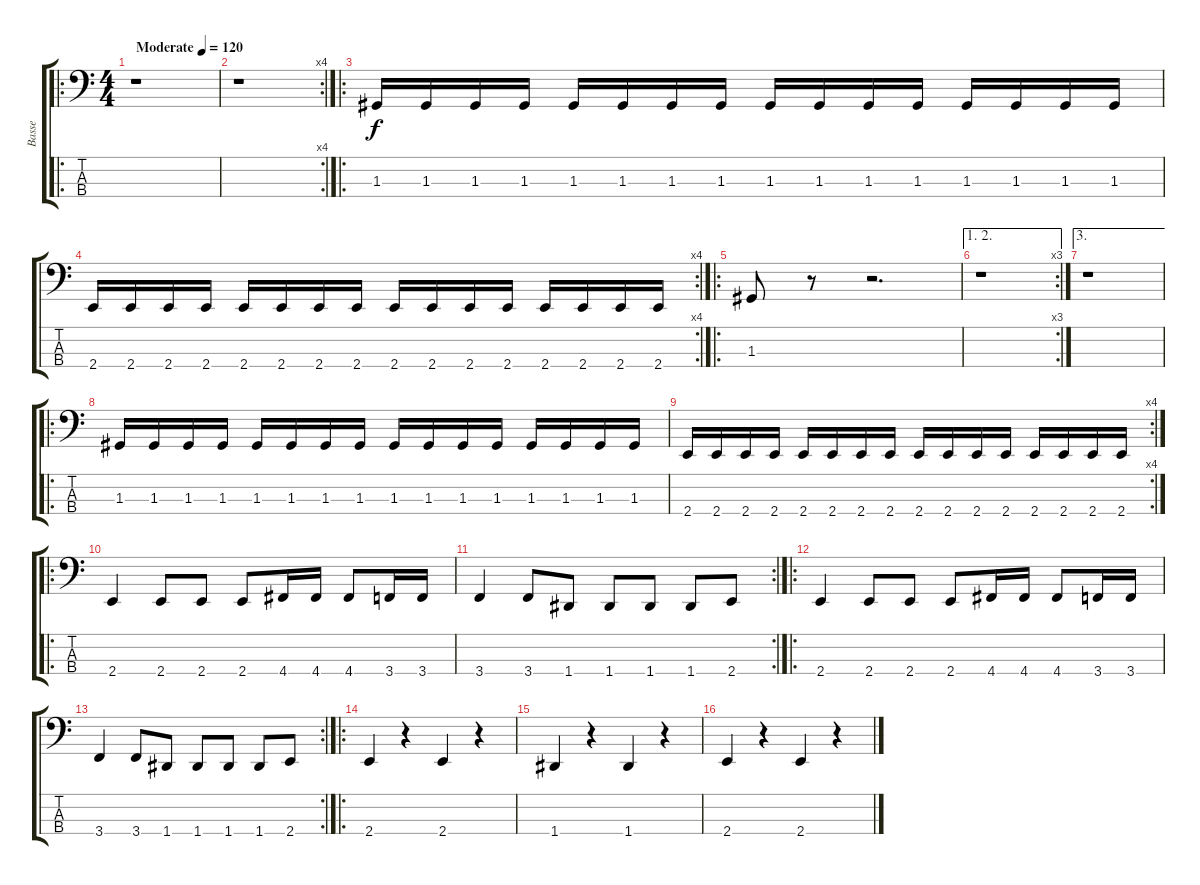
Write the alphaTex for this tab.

\track ("Basse" "Basse") {instrument electricbassfinger}
\staff {score tabs}
\tuning (F2 C2 G1 D1) {hide}
\ro
\ts (4 4)
\tempo (120 "Moderate")
\clef f4
\ks c
r.1{dy f instrument electricbassfinger} |
\rc 4
r.1 |
\ro
1.3.16 1.3.16 1.3.16 1.3.16 1.3.16 1.3.16 1.3.16 1.3.16 1.3.16 1.3.16 1.3.16 1.3.16 1.3.16 1.3.16 1.3.16 1.3.16 |
\rc 4
2.4.16 2.4.16 2.4.16 2.4.16 2.4.16 2.4.16 2.4.16 2.4.16 2.4.16 2.4.16 2.4.16 2.4.16 2.4.16 2.4.16 2.4.16 2.4.16 |
\ro
1.3.8 r.8 r.2{d} |
\ae (1 2)
\rc 3
r.1 |
\ae 3
r.1 |
\ro
1.3.16 1.3.16 1.3.16 1.3.16 1.3.16 1.3.16 1.3.16 1.3.16 1.3.16 1.3.16 1.3.16 1.3.16 1.3.16 1.3.16 1.3.16 1.3.16 |
\rc 4
2.4.16 2.4.16 2.4.16 2.4.16 2.4.16 2.4.16 2.4.16 2.4.16 2.4.16 2.4.16 2.4.16 2.4.16 2.4.16 2.4.16 2.4.16 2.4.16 |
\ro
2.4.4 2.4.8 2.4.8 2.4.8 4.4.16 4.4.16 4.4.8 3.4.16 3.4.16 |
\rc 2
3.4.4 3.4.8 1.4.8 1.4.8 1.4.8 1.4.8 2.4.8 |
\ro
2.4.4 2.4.8 2.4.8 2.4.8 4.4.16 4.4.16 4.4.8 3.4.16 3.4.16 |
\rc 2
3.4.4 3.4.8 1.4.8 1.4.8 1.4.8 1.4.8 2.4.8 |
\ro
2.4.4 r.4 2.4.4 r.4 |
1.4.4 r.4 1.4.4 r.4 |
2.4.4 r.4 2.4.4 r.4
